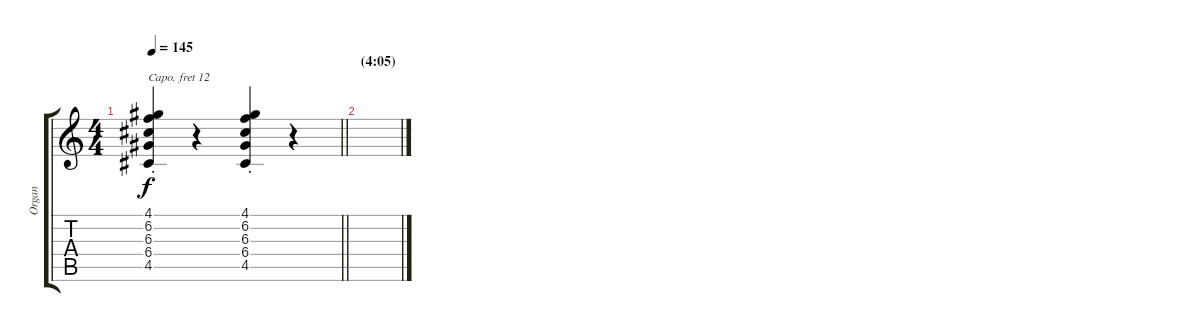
\track ("Organ" "Organ") {instrument rockorgan}
\staff {score tabs}
\capo 12
\tuning (E4 B3 G3 D3 A2 E2) {hide}
\ts (4 4)
\tempo 145
\clef g2
\barLineRight lightlight
\ks c
(4.1{st} 6.2{st} 6.3{st} 6.4{st} 4.5{st}).4{dy f} r.4 (4.1{st} 6.2{st} 6.3{st} 6.4{st} 4.5{st}).4 r.4 |
\section ("" "(4:05)")
